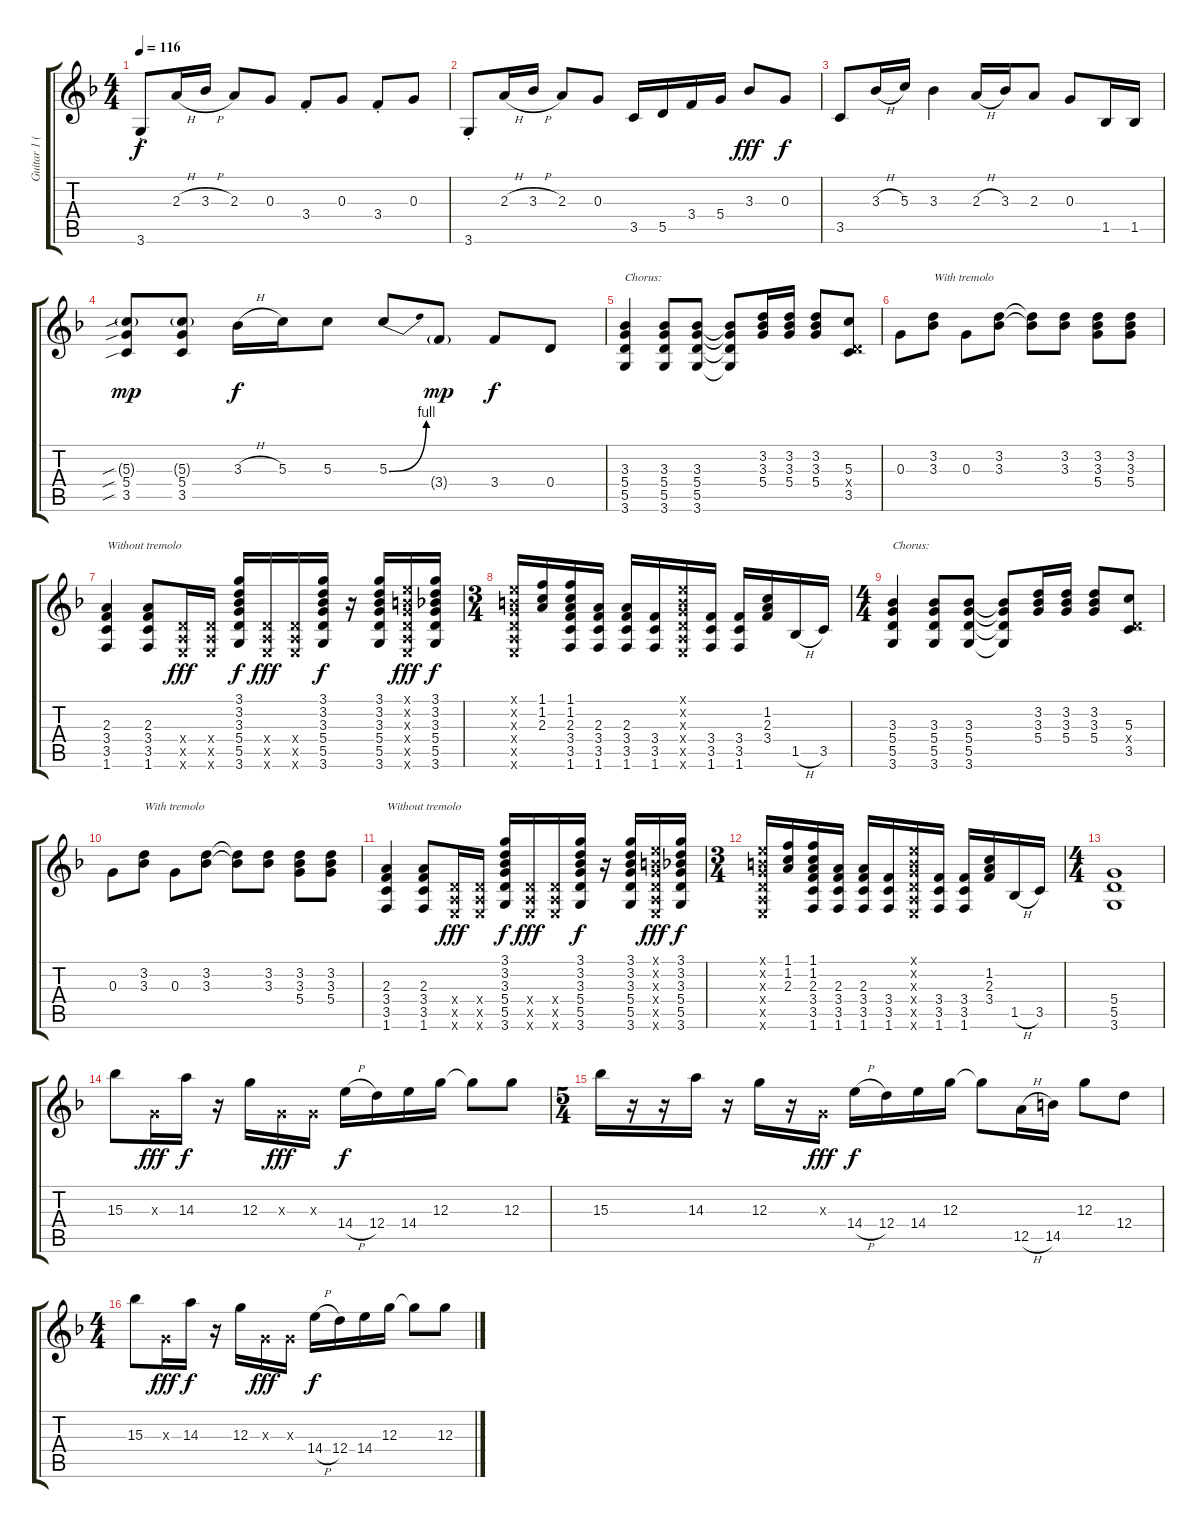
\track ("Guitar 1 (Left Channel)" "Guitar 1 (") {instrument overdrivenguitar}
\staff {score tabs}
\tuning (E4 B3 G3 D3 A2 E2) {hide}
\ts (4 4)
\tempo 116
\clef g2
\ks f
3.6{st}.8{dy f} 2.3{h}.16 3.3{h}.16 2.3.8 0.3.8 3.4{st}.8 0.3.8 3.4{st}.8 0.3.8 |
3.6{st}.8 2.3{h}.16 3.3{h}.16 2.3.8 0.3.8 3.5.16 5.5.16 3.4.16 5.4.16 3.3.8{dy fff} 0.3.8{dy f} |
3.5.8 3.3{h}.16 5.3.16 3.3.4 2.3{h}.16 3.3.16 2.3.8 0.3.8 1.5.16 1.5.16 |
(5.3{sib g} 5.4{sib} 3.5{sib}).8{dy mp} (5.3{g} 5.4 3.5).8 3.3{h}.16{dy f} 5.3.16 5.3.8 5.3{be (bend 0 0 60 4)}.8 3.4{g}.8{dy mp} 3.4.8{dy f} 0.4.8 |
(3.3 5.4 5.5 3.6).4{txt "Chorus:"} (3.3 5.4 5.5 3.6).8 (3.3 5.4 5.5 3.6).8 (3.3{t} 5.4{t} 5.5{t} 3.6{t}).8 (3.2 3.3 5.4).16 (3.2 3.3 5.4).16 (3.2 3.3 5.4).8 (5.3 0.4{x} 3.5).8 |
0.3.8 (3.2 3.3).8{txt "With tremolo"} 0.3.8 (3.2 3.3).8 (3.2{t} 3.3{t}).8 (3.2 3.3).8 (3.2 3.3 5.4).8 (3.2 3.3 5.4).8 |
(2.3 3.4 3.5 1.6).4{txt "Without tremolo "} (2.3 3.4 3.5 1.6).8 (0.4{x} 0.5{x} 0.6{x}).16{dy fff} (0.4{x} 0.5{x} 0.6{x}).16 (3.1 3.2 3.3 5.4 5.5 3.6).16{dy f} (0.4{x} 0.5{x} 0.6{x}).16{dy fff} (0.4{x} 0.5{x} 0.6{x}).16 (3.1 3.2 3.3 5.4 5.5 3.6).16{dy f} r.16 (3.1 3.2 3.3 5.4 5.5 3.6).16 (0.1{x} 0.2{x} 0.3{x} 0.4{x} 0.5{x} 0.6{x}).16{dy fff} (3.1 3.2 3.3 5.4 5.5 3.6).16{dy f} |
\ts (3 4)
(0.1{x} 0.2{x} 0.3{x} 0.4{x} 0.5{x} 0.6{x}).16 (1.1 1.2 2.3).16 (1.1 1.2 2.3 3.4 3.5 1.6).16 (2.3 3.4 3.5 1.6).16 (2.3 3.4 3.5 1.6).16 (3.4 3.5 1.6).16 (0.1{x} 0.2{x} 0.3{x} 0.4{x} 0.5{x} 0.6{x}).16 (3.4 3.5 1.6).16 (3.4 3.5 1.6).16 (1.2 2.3 3.4).16 1.5{h}.16 3.5.16 |
\ts (4 4)
(3.3 5.4 5.5 3.6).4{txt "Chorus:"} (3.3 5.4 5.5 3.6).8 (3.3 5.4 5.5 3.6).8 (3.3{t} 5.4{t} 5.5{t} 3.6{t}).8 (3.2 3.3 5.4).16 (3.2 3.3 5.4).16 (3.2 3.3 5.4).8 (5.3 0.4{x} 3.5).8 |
0.3.8 (3.2 3.3).8{txt "With tremolo"} 0.3.8 (3.2 3.3).8 (3.2{t} 3.3{t}).8 (3.2 3.3).8 (3.2 3.3 5.4).8 (3.2 3.3 5.4).8 |
(2.3 3.4 3.5 1.6).4{txt "Without tremolo "} (2.3 3.4 3.5 1.6).8 (0.4{x} 0.5{x} 0.6{x}).16{dy fff} (0.4{x} 0.5{x} 0.6{x}).16 (3.1 3.2 3.3 5.4 5.5 3.6).16{dy f} (0.4{x} 0.5{x} 0.6{x}).16{dy fff} (0.4{x} 0.5{x} 0.6{x}).16 (3.1 3.2 3.3 5.4 5.5 3.6).16{dy f} r.16 (3.1 3.2 3.3 5.4 5.5 3.6).16 (0.1{x} 0.2{x} 0.3{x} 0.4{x} 0.5{x} 0.6{x}).16{dy fff} (3.1 3.2 3.3 5.4 5.5 3.6).16{dy f} |
\ts (3 4)
(0.1{x} 0.2{x} 0.3{x} 0.4{x} 0.5{x} 0.6{x}).16 (1.1 1.2 2.3).16 (1.1 1.2 2.3 3.4 3.5 1.6).16 (2.3 3.4 3.5 1.6).16 (2.3 3.4 3.5 1.6).16 (3.4 3.5 1.6).16 (0.1{x} 0.2{x} 0.3{x} 0.4{x} 0.5{x} 0.6{x}).16 (3.4 3.5 1.6).16 (3.4 3.5 1.6).16 (1.2 2.3 3.4).16 1.5{h}.16 3.5.16 |
\ts (4 4)
(5.4 5.5 3.6).1 |
15.3.8 0.3{x}.16{dy fff} 14.3.16{dy f} r.16 12.3.16 0.3{x}.16{dy fff} 0.3{x}.16 14.4{h}.16{dy f} 12.4.16 14.4.16 12.3.16 12.3{t}.8 12.3.8 |
\ts (5 4)
15.3.16 r.16 r.16 14.3.16 r.16 12.3.16 r.16 0.3{x}.16{dy fff} 14.4{h}.16{dy f} 12.4.16 14.4.16 12.3.16 12.3{t}.8 12.5{h}.16 14.5.16 12.3.8 12.4.8 |
\ts (4 4)
15.3.8 0.3{x}.16{dy fff} 14.3.16{dy f} r.16 12.3.16 0.3{x}.16{dy fff} 0.3{x}.16 14.4{h}.16{dy f} 12.4.16 14.4.16 12.3.16 12.3{t}.8 12.3.8
